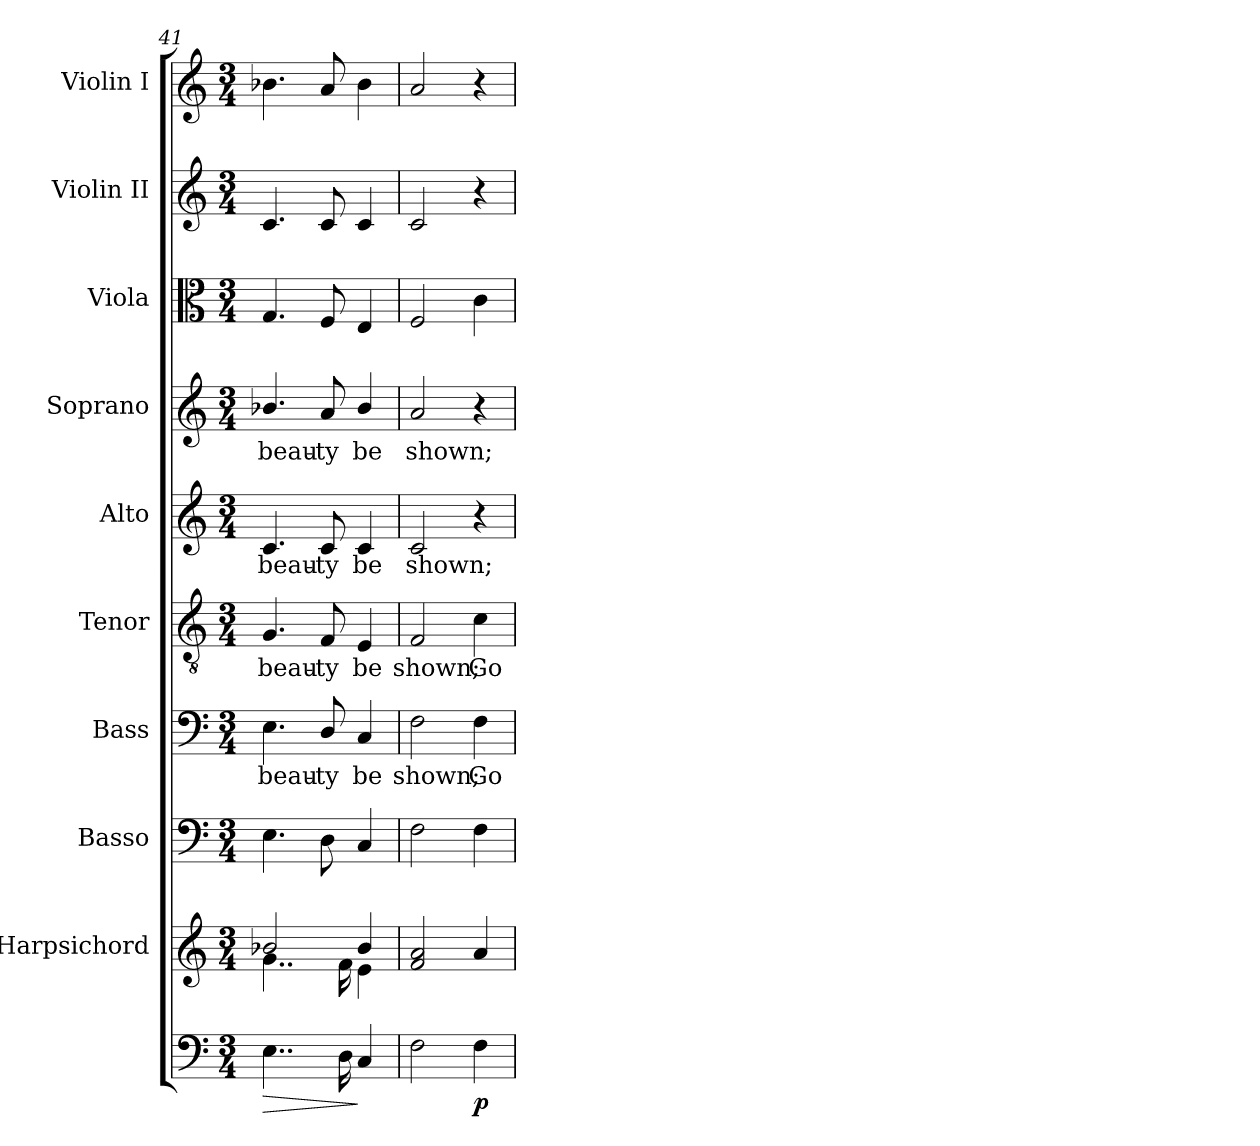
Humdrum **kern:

**kern	**dynam	**kern	**kern	**kern	**text	**kern	**text	**kern	**text	**kern	**text	**kern	**kern	**kern
*part10	*part10	*part9	*part8	*part7	*part7	*part6	*part6	*part5	*part5	*part4	*part4	*part3	*part2	*part1
*staff10	*staff10	*staff9	*staff8	*staff7	*staff7	*staff6	*staff6	*staff5	*staff5	*staff4	*staff4	*staff3	*staff2	*staff1
*	*	*I"Harpsichord	*I"Basso	*I"Bass	*	*I"Tenor	*	*I"Alto	*	*I"Soprano	*	*I"Viola	*I"Violin II	*I"Violin I
*	*	*	*	*I'B.	*	*I'T.	*	*I'A.	*	*I'S.	*	*I'Vla.	*I'Vln. II	*I'Vln. I
*clefF4	*	*clefG2	*clefF4	*clefF4	*	*clefGv2	*	*clefG2	*	*clefG2	*	*clefC3	*clefG2	*clefG2
*	*	*	*	*	*	*ITrd7c12	*	*	*	*	*	*	*	*
*k[]	*	*k[]	*k[]	*k[]	*	*k[]	*	*k[]	*	*k[]	*	*k[]	*k[]	*k[]
*C:	*	*C:	*C:	*C:	*	*C:	*	*C:	*	*C:	*	*C:	*C:	*C:
*M3/4	*	*M3/4	*M3/4	*M3/4	*	*M3/4	*	*M3/4	*	*M3/4	*	*M3/4	*M3/4	*M3/4
=41	=41	=41	=41	=41	=41	=41	=41	=41	=41	=41	=41	=41	=41	=41
!	!LO:HP:b	!	!	!	!	!	!	!	!	!	!	!	!	!
*	*	*^	*	*	*	*	*	*	*	*	*	*	*	*
!	!	!	!	!	!	!LO:LY:b:color=#000000	!	!	!	!	!	!	!	!	!
!	!	!	!	!	!	!	!	!LO:LY:b:color=#000000	!	!	!	!	!	!	!
!	!	!	!	!	!	!	!	!	!	!LO:LY:b:color=#000000	!	!	!	!	!
!	!	!	!	!	!	!	!	!	!	!	!	!LO:LY:b:color=#000000	!	!	!
4..Ei\	>	2b-Xi/	4..gi\	4.Ei\	4.Ei\	beau-	4.GGi/	beau-	4.ci/	beau-	4.b-Xi/	beau-	4.Gi/	4.ci/	4.b-Xi\
!	!	!	!	!	!	!LO:LY:b:color=#000000	!	!	!	!	!	!	!	!	!
!	!	!	!	!	!	!	!	!LO:LY:b:color=#000000	!	!	!	!	!	!	!
!	!	!	!	!	!	!	!	!	!	!LO:LY:b:color=#000000	!	!	!	!	!
!	!	!	!	!	!	!	!	!	!	!	!	!LO:LY:b:color=#000000	!	!	!
.	.	.	.	8Di\	8Di/	-ty	8FFi/	-ty	8ci/	-ty	8ai/	-ty	8Fi/	8ci/	8ai/
16Di\	.	.	16fi\	.	.	.	.	.	.	.	.	.	.	.	.
!	!	!	!	!	!	!LO:LY:b:color=#000000	!	!	!	!	!	!	!	!	!
!	!	!	!	!	!	!	!	!LO:LY:b:color=#000000	!	!	!	!	!	!	!
!	!	!	!	!	!	!	!	!	!	!LO:LY:b:color=#000000	!	!	!	!	!
!	!	!	!	!	!	!	!	!	!	!	!	!LO:LY:b:color=#000000	!	!	!
4Ci/	]	4b-i/	4ei\	4Ci/	4Ci/	be	4EEi/	be	4ci/	be	4b-i/	be	4Ei/	4ci/	4b-i\
*	*	*v	*v	*	*	*	*	*	*	*	*	*	*	*	*
=42	=42	=42	=42	=42	=42	=42	=42	=42	=42	=42	=42	=42	=42	=42
*	*	*^	*	*	*	*	*	*	*	*	*	*	*	*
!	!	!	!	!	!	!LO:LY:b:color=#000000	!	!	!	!	!	!	!	!	!
*	*	*v	*v	*	*	*	*	*	*	*	*	*	*	*	*
*	*	*^	*	*	*	*	*	*	*	*	*	*	*	*
!	!	!	!	!	!	!	!	!LO:LY:b:color=#000000	!	!	!	!	!	!	!
*	*	*v	*v	*	*	*	*	*	*	*	*	*	*	*	*
*	*	*^	*	*	*	*	*	*	*	*	*	*	*	*
!	!	!	!	!	!	!	!	!	!	!LO:LY:b:color=#000000	!	!	!	!	!
*	*	*v	*v	*	*	*	*	*	*	*	*	*	*	*	*
*	*	*^	*	*	*	*	*	*	*	*	*	*	*	*
!	!	!	!	!	!	!	!	!	!	!	!	!LO:LY:b:color=#000000	!	!	!
*	*	*v	*v	*	*	*	*	*	*	*	*	*	*	*	*
2Fi\	.	2fi/ 2ai	2Fi\	2Fi\	shown;	2FFi/	shown;	2ci/	shown;	2ai/	shown;	2Fi/	2ci/	2ai/
!	!	!	!	!	!LO:LY:b:color=#000000	!	!	!	!	!	!	!	!	!
!	!	!	!	!	!	!	!LO:LY:b:color=#000000	!	!	!	!	!	!	!
4Fi\	p	4ai/	4Fi\	4Fi\	Go	4Ci\	Go	4r	.	4r	.	4ci\	4r	4r
=	=	=	=	=	=	=	=	=	=	=	=	=	=	=
*-	*-	*-	*-	*-	*-	*-	*-	*-	*-	*-	*-	*-	*-	*-
